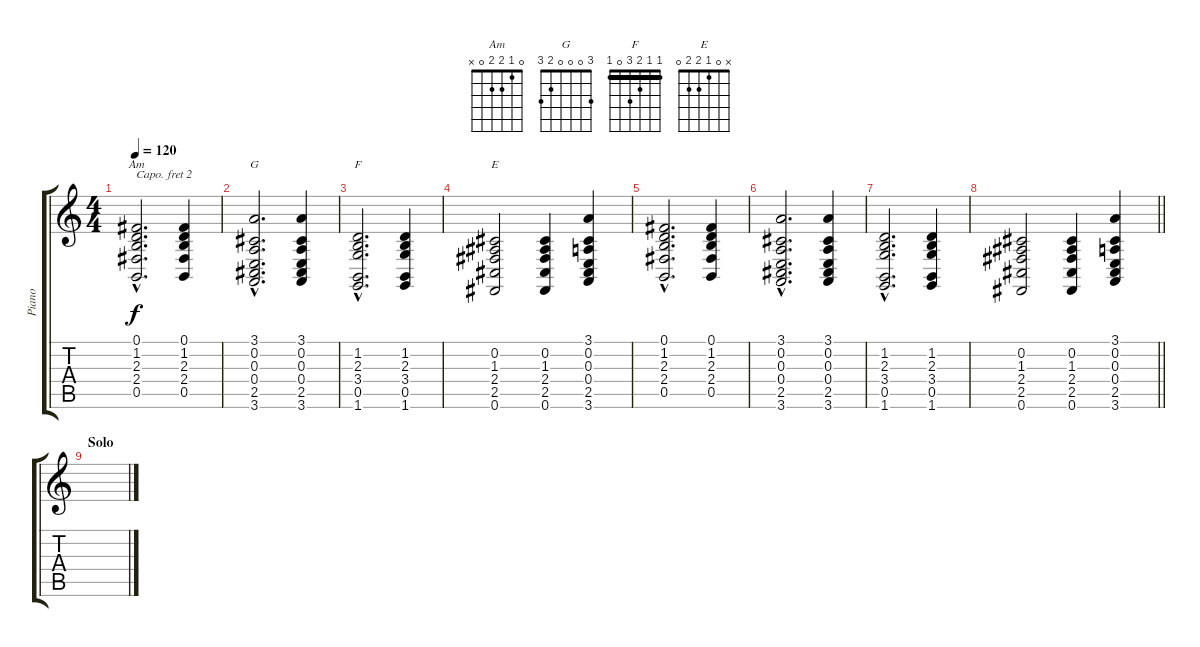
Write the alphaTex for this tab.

\track ("Piano" "Piano") {instrument electricpiano2}
\staff {score tabs}
\capo 2
\tuning (E4 B3 G3 D3 A2 E2) {hide}
\chord ("Am" 0 1 2 2 0 x)
\chord ("G" 3 0 0 0 2 3)
\chord ("F" 1 1 2 3 0 1) {barre 1}
\chord ("E" x 0 1 2 2 0)
\ts (4 4)
\tempo 120
\clef g2
\ks c
(0.1{hac} 1.2{hac} 2.3{hac} 2.4{hac} 0.5{hac}).2{d ch "Am" dy f} (0.1 1.2 2.3 2.4 0.5).4 |
(3.1{hac} 0.2{hac} 0.3{hac} 0.4{hac} 2.5{hac} 3.6{hac}).2{d ch "G"} (3.1 0.2 0.3 0.4 2.5 3.6).4 |
(1.2{hac} 2.3{hac} 3.4{hac} 0.5{hac} 1.6{hac}).2{d ch "F"} (1.2 2.3 3.4 0.5 1.6).4 |
(0.2 1.3 2.4 2.5 0.6).2{ch "E"} (0.2 1.3 2.4 2.5 0.6).4 (3.1 0.2 0.3 0.4 2.5 3.6).4 |
(0.1{hac} 1.2{hac} 2.3{hac} 2.4{hac} 0.5{hac}).2{d} (0.1 1.2 2.3 2.4 0.5).4 |
(3.1{hac} 0.2{hac} 0.3{hac} 0.4{hac} 2.5{hac} 3.6{hac}).2{d} (3.1 0.2 0.3 0.4 2.5 3.6).4 |
(1.2{hac} 2.3{hac} 3.4{hac} 0.5{hac} 1.6{hac}).2{d} (1.2 2.3 3.4 0.5 1.6).4 |
\barLineRight lightlight
(0.2 1.3 2.4 2.5 0.6).2 (0.2 1.3 2.4 2.5 0.6).4 (3.1 0.2 0.3 0.4 2.5 3.6).4 |
\section ("" "Solo")
